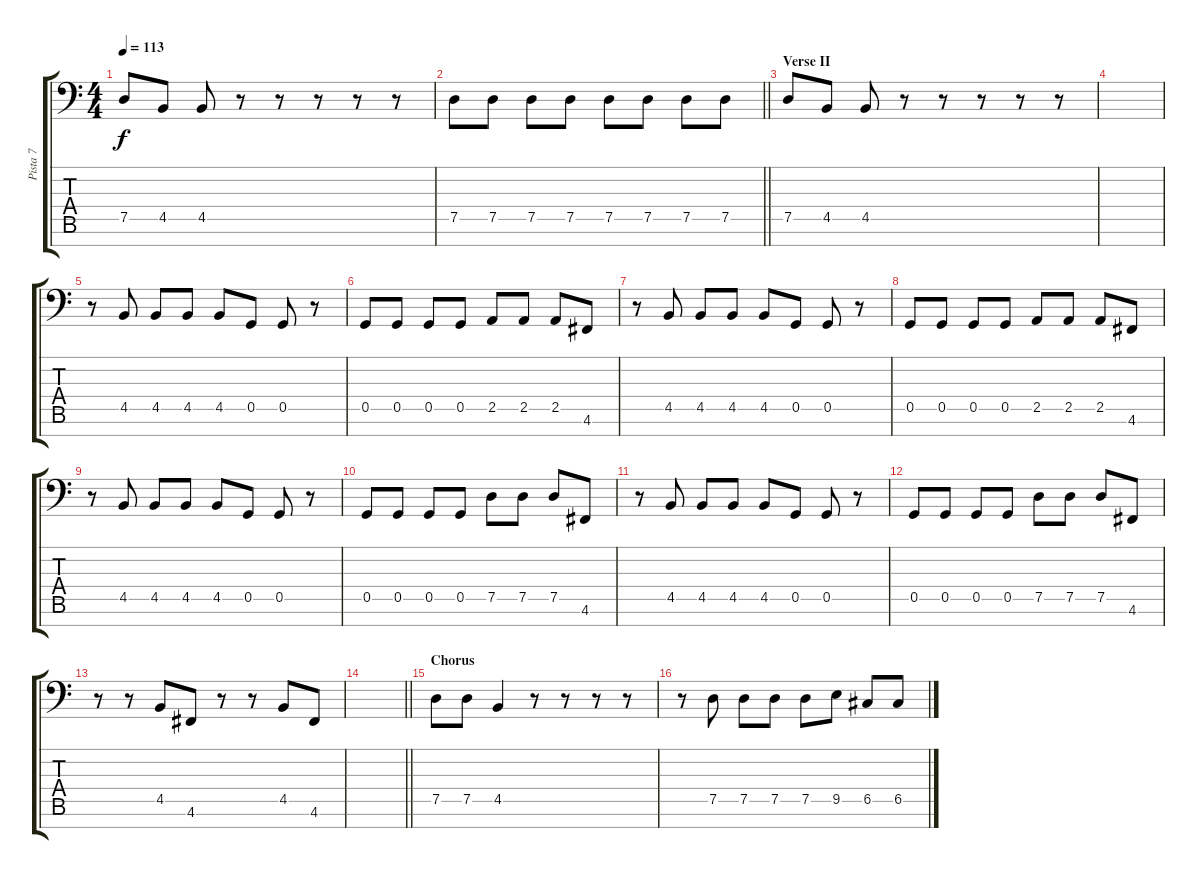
\track ("Pista 7" "Pista 7") {instrument oboe}
\staff {score tabs}
\tuning (D4 A3 F3 C3 G2 D2 A1) {hide}
\ts (4 4)
\tempo 113
\clef f4
\ks c
7.5.8{dy f} 4.5.8 4.5.8 r.8 r.8 r.8 r.8 r.8 |
\barLineRight lightlight
7.5.8 7.5.8 7.5.8 7.5.8 7.5.8 7.5.8 7.5.8 7.5.8 |
\section ("" "Verse II")
7.5.8 4.5.8 4.5.8 r.8 r.8 r.8 r.8 r.8 |
|
r.8 4.5.8 4.5.8 4.5.8 4.5.8 0.5.8 0.5.8 r.8 |
0.5.8 0.5.8 0.5.8 0.5.8 2.5.8 2.5.8 2.5.8 4.6.8 |
r.8 4.5.8 4.5.8 4.5.8 4.5.8 0.5.8 0.5.8 r.8 |
0.5.8 0.5.8 0.5.8 0.5.8 2.5.8 2.5.8 2.5.8 4.6.8 |
r.8 4.5.8 4.5.8 4.5.8 4.5.8 0.5.8 0.5.8 r.8 |
0.5.8 0.5.8 0.5.8 0.5.8 7.5.8 7.5.8 7.5.8 4.6.8 |
r.8 4.5.8 4.5.8 4.5.8 4.5.8 0.5.8 0.5.8 r.8 |
0.5.8 0.5.8 0.5.8 0.5.8 7.5.8 7.5.8 7.5.8 4.6.8 |
r.8 r.8 4.5.8 4.6.8 r.8 r.8 4.5.8 4.6.8 |
\barLineRight lightlight
|
\section ("" "Chorus")
7.5.8 7.5.8 4.5.4 r.8 r.8 r.8 r.8 |
r.8 7.5.8 7.5.8 7.5.8 7.5.8 9.5.8 6.5.8 6.5.8
